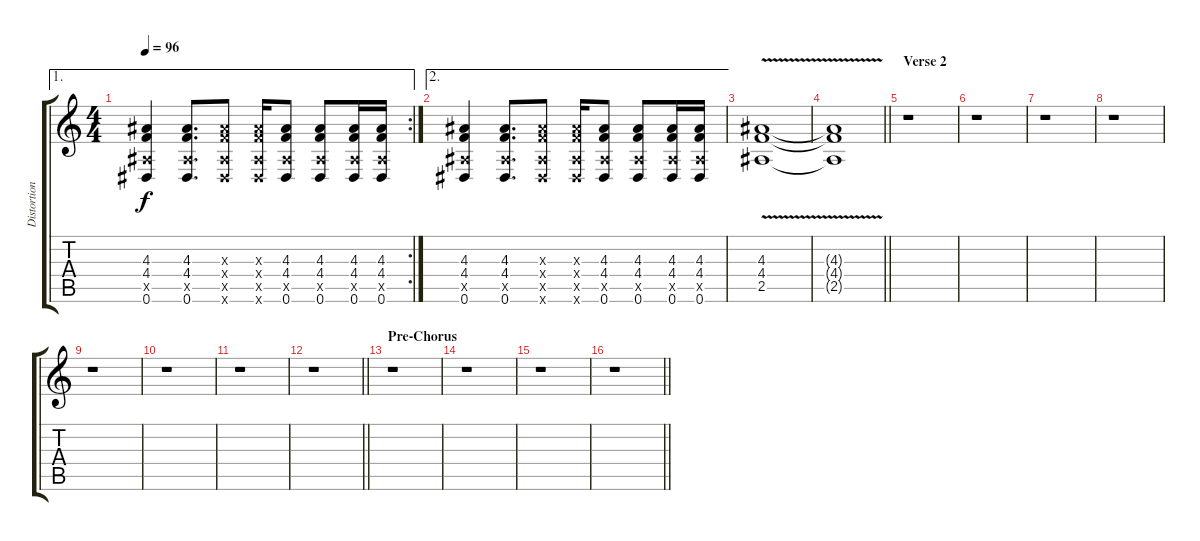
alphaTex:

\track ("Distortion Guitar" "Distortion") {instrument distortionguitar}
\staff {score tabs}
\tuning (Eb4 Bb3 Gb3 Db3 Ab2 Eb2) {hide}
\ae 1
\rc 2
\ts (4 4)
\tempo 96
\clef g2
\ks c
(4.3 4.4 2.5{x} 0.6).4{dy f} (4.3 4.4 2.5{x} 0.6).8{d} (4.3{x} 4.4{x} 2.5{x} 0.6{x}).8 (4.3{x} 4.4{x} 2.5{x} 0.6{x}).16 (4.3 4.4 2.5{x} 0.6).8 (4.3 4.4 2.5{x} 0.6).8 (4.3 4.4 2.5{x} 0.6).16 (4.3 4.4 2.5{x} 0.6).16 |
\ae 2
(4.3 4.4 2.5{x} 0.6).4 (4.3 4.4 2.5{x} 0.6).8{d} (4.3{x} 4.4{x} 2.5{x} 0.6{x}).8 (4.3{x} 4.4{x} 2.5{x} 0.6{x}).16 (4.3 4.4 2.5{x} 0.6).8 (4.3 4.4 2.5{x} 0.6).8 (4.3 4.4 2.5{x} 0.6).16 (4.3 4.4 2.5{x} 0.6).16 |
(4.3{v} 4.4{v} 2.5{v}).1 |
\barLineRight lightlight
(4.3{v t} 4.4{v t} 2.5{v t}).1 |
\section ("" "Verse 2")
r.1 |
r.1 |
r.1 |
r.1 |
r.1 |
r.1 |
r.1 |
\barLineRight lightlight
r.1 |
\section ("" "Pre-Chorus")
r.1 |
r.1 |
r.1 |
\barLineRight lightlight
r.1
